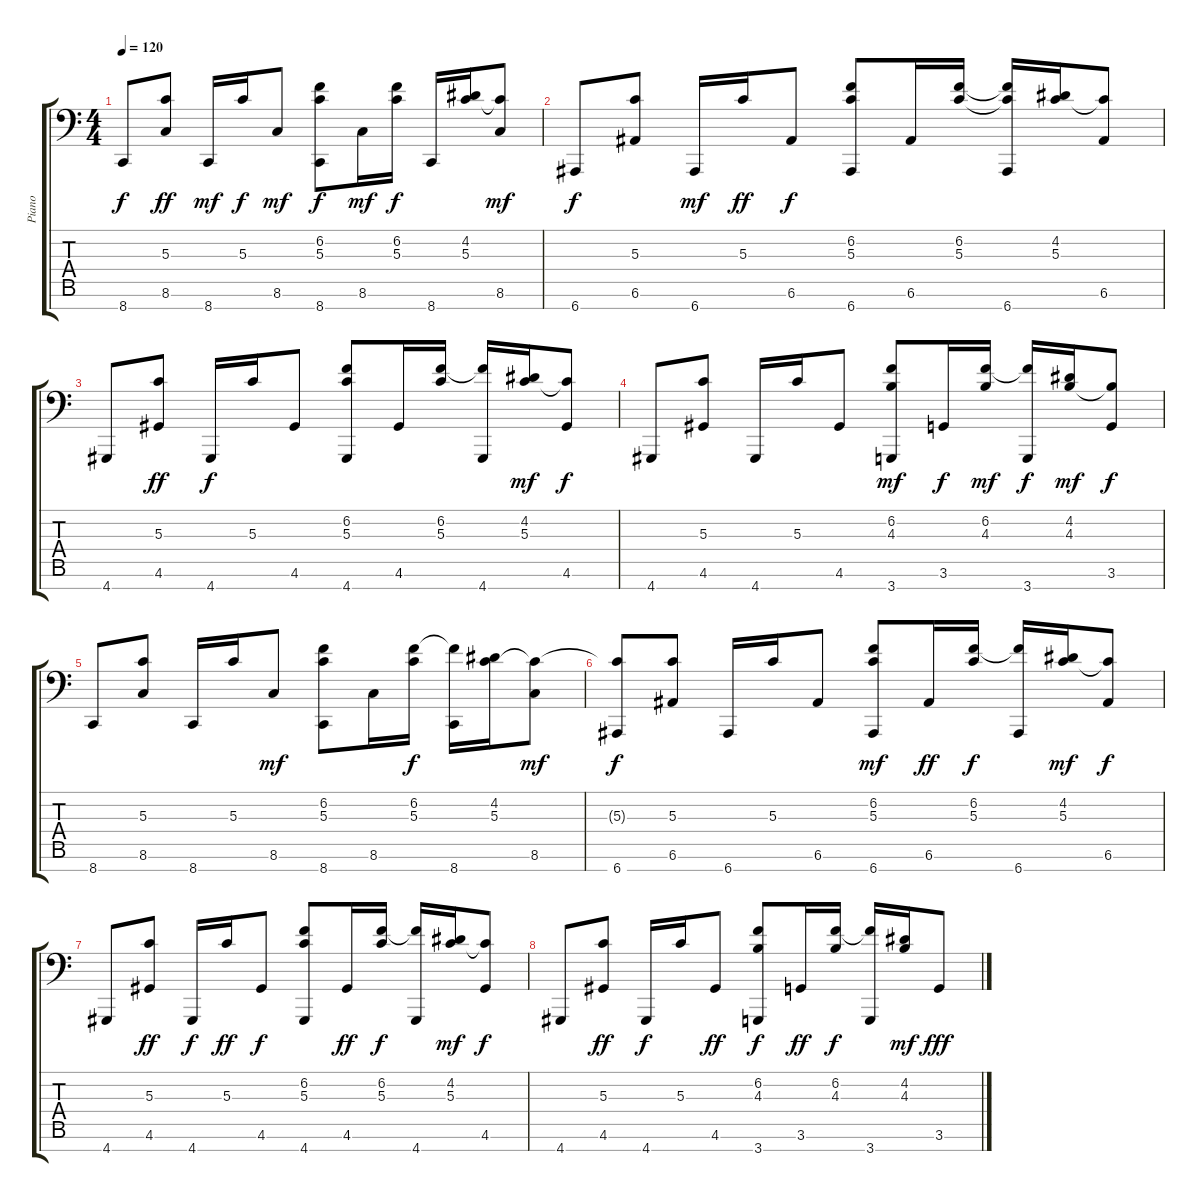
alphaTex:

\track ("Piano" "Piano") {instrument brightacousticpiano}
\staff {score tabs}
\tuning (E4 B3 G3 D3 A2 E2 E1) {hide}
\ts (4 4)
\tempo 120
\clef f4
\ks c
8.7.8{dy f} (5.3 8.6).8{dy ff} 8.7.16{dy mf} 5.3.16{dy f} 8.6.8{dy mf} (6.2 5.3 8.7).8{dy f} 8.6.16{dy mf} (6.2 5.3).16{dy f} 8.7.16 (4.2 5.3).16 (5.3{t} 8.6).8{dy mf} |
6.7.8{dy f} (5.3 6.6).8 6.7.16{dy mf} 5.3.16{dy ff} 6.6.8{dy f} (6.2 5.3 6.7).8 6.6.16 (6.2 5.3).16 (6.2{t} 5.3{t} 6.7).16 (4.2 5.3).16 (5.3{t} 6.6).8 |
4.7.8 (5.3 4.6).8{dy ff} 4.7.16{dy f} 5.3.16 4.6.8 (6.2 5.3 4.7).8 4.6.16 (6.2 5.3).16 (6.2{t} 4.7).16 (4.2 5.3).16{dy mf} (5.3{t} 4.6).8{dy f} |
4.7.8 (5.3 4.6).8 4.7.16 5.3.16 4.6.8 (6.2 4.3 3.7).8{dy mf} 3.6.16{dy f} (6.2 4.3).16{dy mf} (6.2{t} 3.7).16{dy f} (4.2 4.3).16{dy mf} (4.3{t} 3.6).8{dy f} |
8.7.8 (5.3 8.6).8 8.7.16 5.3.16 8.6.8{dy mf} (6.2 5.3 8.7).8 8.6.16 (6.2 5.3).16{dy f} (6.2{t} 8.7).16 (4.2 5.3).16 (5.3{t} 8.6).8{dy mf} |
(5.3{t} 6.7).8{dy f} (5.3 6.6).8 6.7.16 5.3.16 6.6.8 (6.2 5.3 6.7).8{dy mf} 6.6.16{dy ff} (6.2 5.3).16{dy f} (6.2{t} 6.7).16 (4.2 5.3).16{dy mf} (5.3{t} 6.6).8{dy f} |
4.7.8 (5.3 4.6).8{dy ff} 4.7.16{dy f} 5.3.16{dy ff} 4.6.8{dy f} (6.2 5.3 4.7).8 4.6.16{dy ff} (6.2 5.3).16{dy f} (6.2{t} 4.7).16 (4.2 5.3).16{dy mf} (5.3{t} 4.6).8{dy f} |
4.7.8 (5.3 4.6).8{dy ff} 4.7.16{dy f} 5.3.16 4.6.8{dy ff} (6.2 4.3 3.7).8{dy f} 3.6.16{dy ff} (6.2 4.3).16{dy f} (6.2{t} 3.7).16 (4.2 4.3).16{dy mf} 3.6.8{dy fff}
